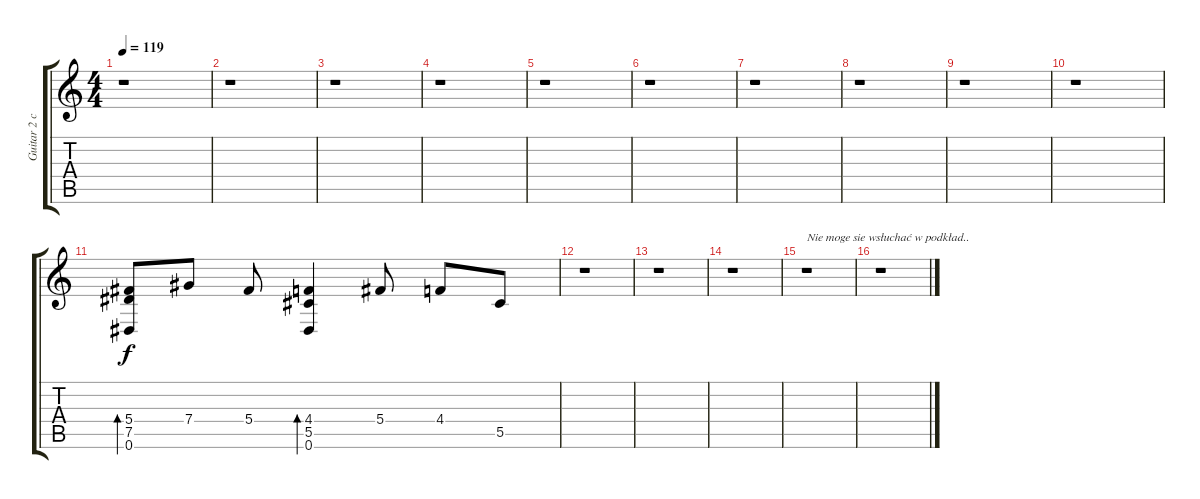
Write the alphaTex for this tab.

\track ("Guitar 2 clean" "Guitar 2 c") {instrument acousticguitarsteel}
\staff {score tabs}
\tuning (Eb4 Bb3 Gb3 Db3 Ab2 Eb2) {hide}
\ts (4 4)
\tempo 119
\clef g2
\ks c
r.1{dy f} |
r.1 |
r.1 |
r.1 |
r.1 |
r.1 |
r.1 |
r.1 |
r.1 |
r.1 |
(5.4 7.5 0.6).8{bd 480} 7.4.8 5.4.8 (4.4 5.5 0.6).4{bd 480} 5.4.8 4.4.8 5.5.8 |
r.1 |
r.1 |
r.1 |
r.1{txt "Nie moge sie wsłuchać w podkład.."} |
r.1
